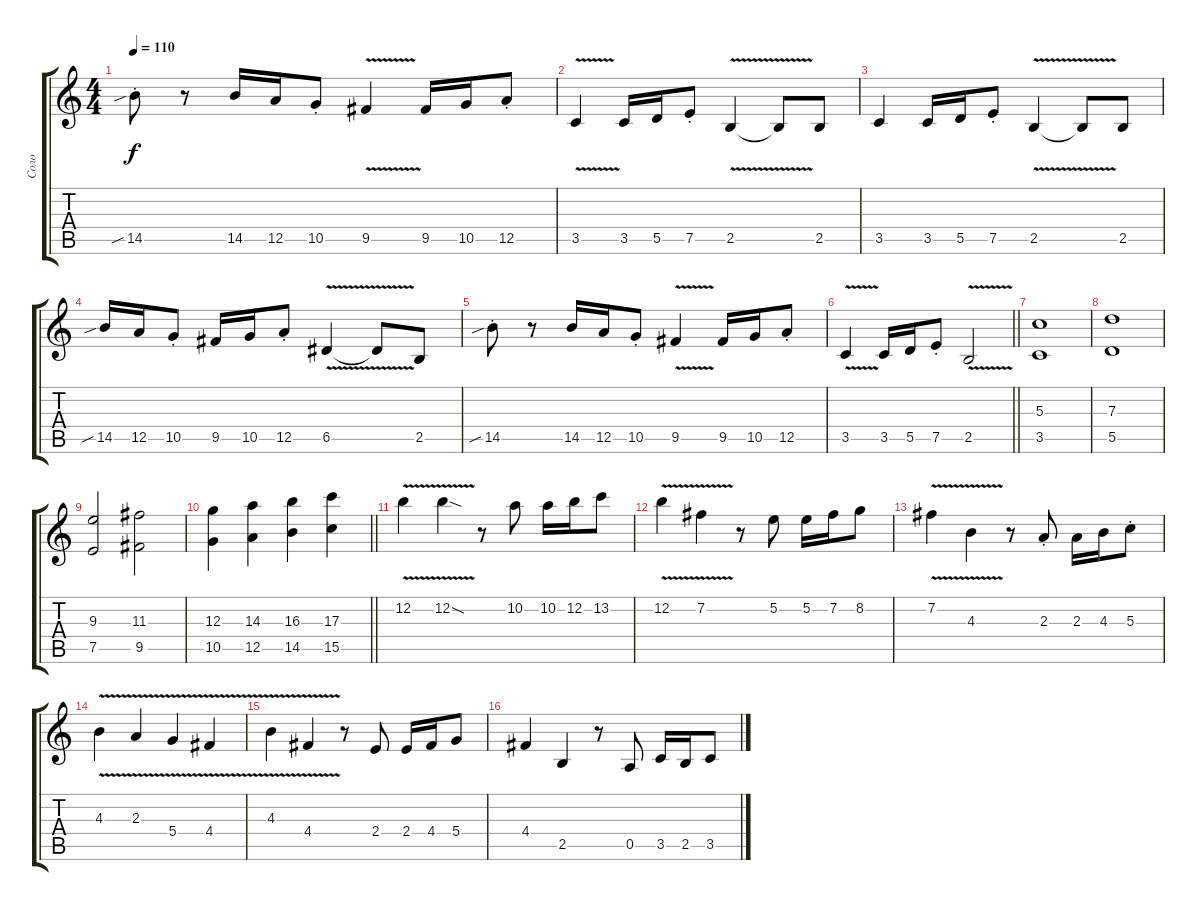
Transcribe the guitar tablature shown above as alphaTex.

\track ("Соло" "Соло") {instrument distortionguitar}
\staff {score tabs}
\tuning (E4 B3 G3 D3 A2 E2) {hide}
\ts (4 4)
\tempo 110
\clef g2
\ks c
14.5{sib st}.8{dy f} r.8 14.5.16 12.5.16 10.5{st}.8 9.5{v}.4 9.5.16 10.5.16 12.5{st}.8 |
3.5{v}.4 3.5.16 5.5.16 7.5{st}.8 2.5{v}.4 2.5{t}.8 2.5.8 |
3.5.4 3.5.16 5.5.16 7.5{st}.8 2.5{v}.4 2.5{t}.8 2.5.8 |
14.5{sib}.16 12.5.16 10.5{st}.8 9.5.16 10.5.16 12.5{st}.8 6.5{v}.4 6.5{t}.8 2.5.8 |
14.5{sib st}.8 r.8 14.5.16 12.5.16 10.5{st}.8 9.5{v}.4 9.5.16 10.5.16 12.5{st}.8 |
\barLineRight lightlight
3.5{v}.4 3.5.16 5.5.16 7.5{st}.8 2.5{v}.2 |
(5.3 3.5).1 |
(7.3 5.5).1 |
(9.3 7.5).2 (11.3 9.5).2 |
\barLineRight lightlight
(12.3 10.5).4 (14.3 12.5).4 (16.3 14.5).4 (17.3 15.5).4 |
12.2{v}.4 12.2{v sod}.4 r.8 10.2.8 10.2.16 12.2.16 13.2.8 |
12.2{v}.4 7.2{v}.4 r.8 5.2.8 5.2.16 7.2.16 8.2.8 |
7.2{v}.4 4.3{v}.4 r.8 2.3{st}.8 2.3.16 4.3.16 5.3{st}.8 |
4.3{v}.4 2.3{v}.4 5.4{v}.4 4.4{v}.4 |
4.3{v}.4 4.4{v}.4 r.8 2.4.8 2.4.16 4.4.16 5.4.8 |
4.4.4 2.5.4 r.8 0.5.8 3.5.16 2.5.16 3.5.8
